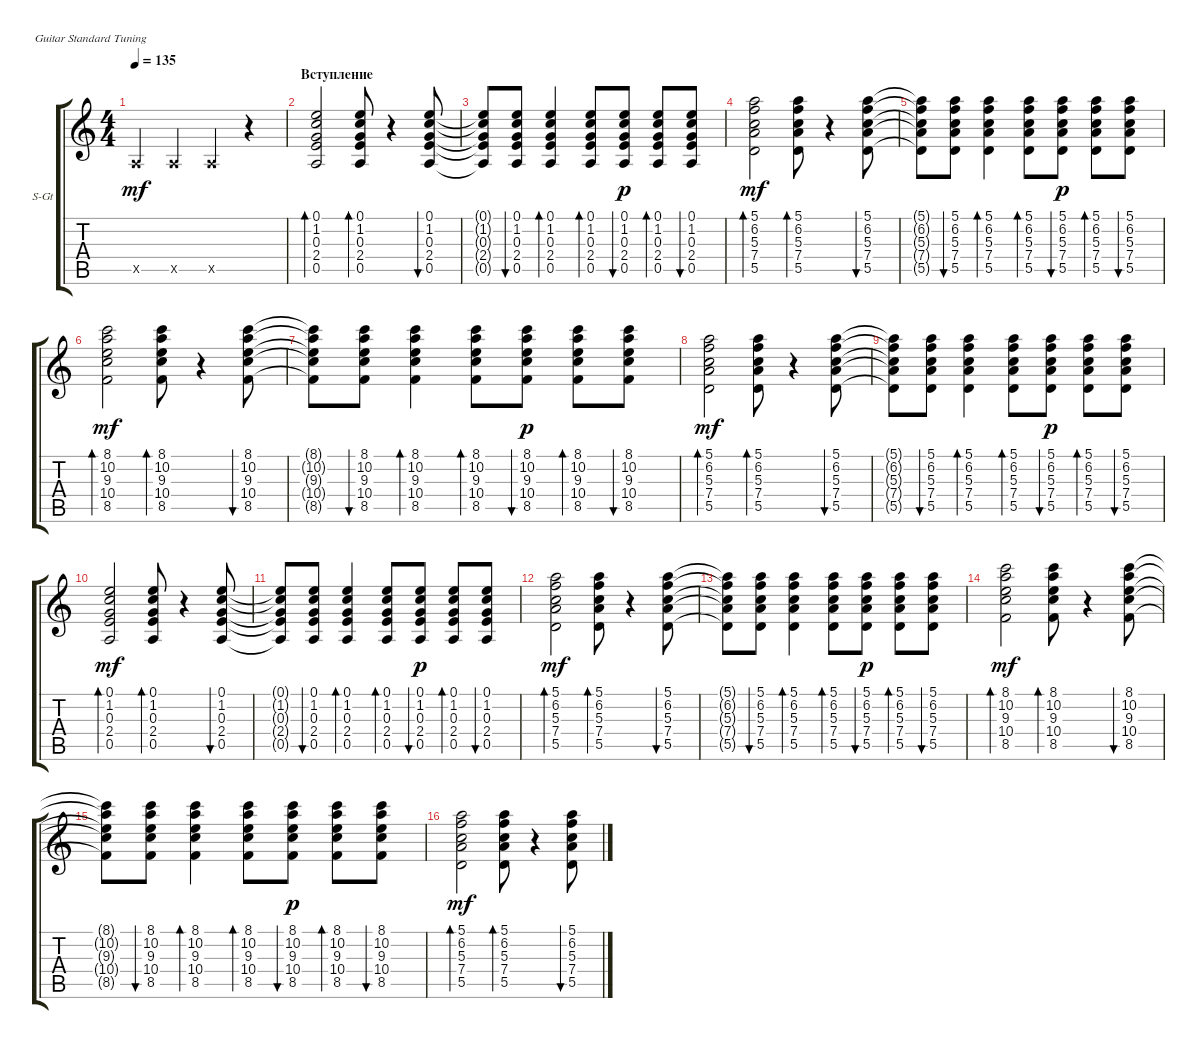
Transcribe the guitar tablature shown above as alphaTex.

\defaultSystemsLayout 4
\bracketExtendMode groupsimilarinstruments
\firstSystemTrackNameOrientation horizontal
\otherSystemsTrackNameOrientation horizontal
\track ("Акустика1" "S-Gt") {instrument acousticguitarsteel}
\staff {score tabs}
\tuning (E4 B3 G3 D3 A2 E2)
\ts (4 4)
\tempo 135
\clef g2
\ks aminor
0.5{x}.4{dy mf instrument acousticguitarsteel} 0.5{x}.4 0.5{x}.4 r.4 |
\section ("" "Вступление")
(0.5 2.4 0.3 1.2 0.1).2{bd 30} (0.5 2.4 0.3 1.2 0.1).8{bd 30} r.4 (0.5 2.4 0.3 1.2 0.1).8{bu 30} |
(0.5{t} 2.4{t} 0.3{t} 1.2{t} 0.1{t}).8 (0.5 2.4 0.3 1.2 0.1).8{bu 30} (0.5 2.4 0.3 1.2 0.1).4{bd 30} (0.5 2.4 0.3 1.2 0.1).8{bd 30} (0.5 2.4 0.3 1.2 0.1).8{bu 30 dy p} (0.5 2.4 0.3 1.2 0.1).8{bd 30} (0.5 2.4 0.3 1.2 0.1).8{bu 30} |
(5.5 7.4 5.3 6.2 5.1).2{bd 30 dy mf} (5.5 7.4 5.3 6.2 5.1).8{bd 30} r.4 (5.5 7.4 5.3 6.2 5.1).8{bu 30} |
(5.5{t} 7.4{t} 5.3{t} 6.2{t} 5.1{t}).8 (5.5 7.4 5.3 6.2 5.1).8{bu 30} (5.5 7.4 5.3 6.2 5.1).4{bd 30} (5.5 7.4 5.3 6.2 5.1).8{bd 30} (5.5 7.4 5.3 6.2 5.1).8{bu 30 dy p} (5.5 7.4 5.3 6.2 5.1).8{bd 30} (5.5 7.4 5.3 6.2 5.1).8{bu 30} |
(8.5 10.4 9.3 10.2 8.1).2{bd 30 dy mf} (8.5 10.4 9.3 10.2 8.1).8{bd 30} r.4 (8.5 10.4 9.3 10.2 8.1).8{bu 30} |
(8.5{t} 10.4{t} 9.3{t} 10.2{t} 8.1{t}).8 (8.5 10.4 9.3 10.2 8.1).8{bu 30} (8.5 10.4 9.3 10.2 8.1).4{bd 30} (8.5 10.4 9.3 10.2 8.1).8{bd 30} (8.5 10.4 9.3 10.2 8.1).8{bu 30 dy p} (8.5 10.4 9.3 10.2 8.1).8{bd 30} (8.5 10.4 9.3 10.2 8.1).8{bu 30} |
(5.5 7.4 5.3 6.2 5.1).2{bd 30 dy mf} (5.5 7.4 5.3 6.2 5.1).8{bd 30} r.4 (5.5 7.4 5.3 6.2 5.1).8{bu 30} |
(5.5{t} 7.4{t} 5.3{t} 6.2{t} 5.1{t}).8 (5.5 7.4 5.3 6.2 5.1).8{bu 30} (5.5 7.4 5.3 6.2 5.1).4{bd 30} (5.5 7.4 5.3 6.2 5.1).8{bd 30} (5.5 7.4 5.3 6.2 5.1).8{bu 30 dy p} (5.5 7.4 5.3 6.2 5.1).8{bd 30} (5.5 7.4 5.3 6.2 5.1).8{bu 30} |
(0.5 2.4 0.3 1.2 0.1).2{bd 30 dy mf} (0.5 2.4 0.3 1.2 0.1).8{bd 30} r.4 (0.5 2.4 0.3 1.2 0.1).8{bu 30} |
(0.5{t} 2.4{t} 0.3{t} 1.2{t} 0.1{t}).8 (0.5 2.4 0.3 1.2 0.1).8{bu 30} (0.5 2.4 0.3 1.2 0.1).4{bd 30} (0.5 2.4 0.3 1.2 0.1).8{bd 30} (0.5 2.4 0.3 1.2 0.1).8{bu 30 dy p} (0.5 2.4 0.3 1.2 0.1).8{bd 30} (0.5 2.4 0.3 1.2 0.1).8{bu 30} |
(5.5 7.4 5.3 6.2 5.1).2{bd 30 dy mf} (5.5 7.4 5.3 6.2 5.1).8{bd 30} r.4 (5.5 7.4 5.3 6.2 5.1).8{bu 30} |
(5.5{t} 7.4{t} 5.3{t} 6.2{t} 5.1{t}).8 (5.5 7.4 5.3 6.2 5.1).8{bu 30} (5.5 7.4 5.3 6.2 5.1).4{bd 30} (5.5 7.4 5.3 6.2 5.1).8{bd 30} (5.5 7.4 5.3 6.2 5.1).8{bu 30 dy p} (5.5 7.4 5.3 6.2 5.1).8{bd 30} (5.5 7.4 5.3 6.2 5.1).8{bu 30} |
(8.5 10.4 9.3 10.2 8.1).2{bd 30 dy mf} (8.5 10.4 9.3 10.2 8.1).8{bd 30} r.4 (8.5 10.4 9.3 10.2 8.1).8{bu 30} |
(8.5{t} 10.4{t} 9.3{t} 10.2{t} 8.1{t}).8 (8.5 10.4 9.3 10.2 8.1).8{bu 30} (8.5 10.4 9.3 10.2 8.1).4{bd 30} (8.5 10.4 9.3 10.2 8.1).8{bd 30} (8.5 10.4 9.3 10.2 8.1).8{bu 30 dy p} (8.5 10.4 9.3 10.2 8.1).8{bd 30} (8.5 10.4 9.3 10.2 8.1).8{bu 30} |
(5.5 7.4 5.3 6.2 5.1).2{bd 30 dy mf} (5.5 7.4 5.3 6.2 5.1).8{bd 30} r.4 (5.5 7.4 5.3 6.2 5.1).8{bu 30}
